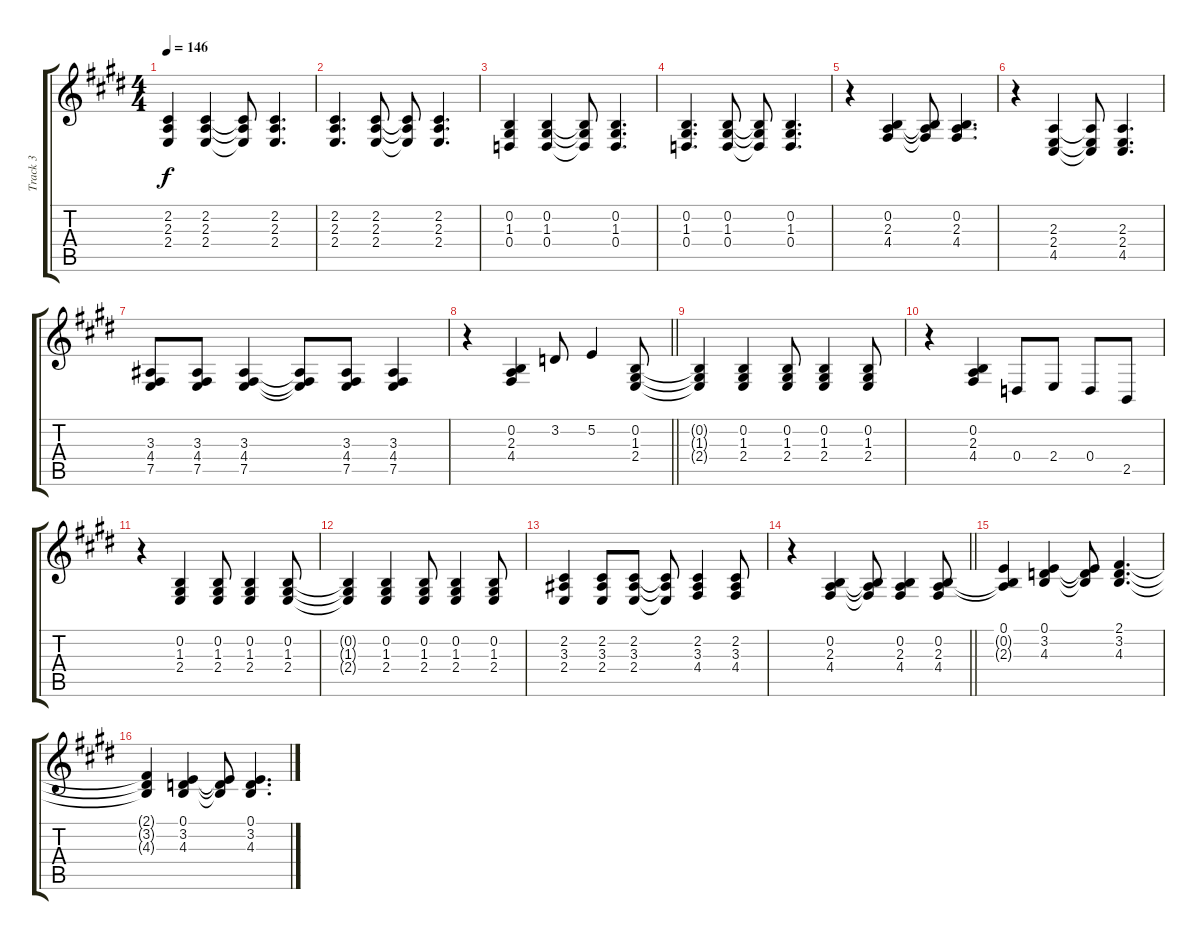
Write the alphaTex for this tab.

\track ("Track 3" "Track 3") {instrument acousticgrandpiano}
\staff {score tabs}
\tuning (E4 B3 G3 D3 A2 E2) {hide}
\ts (4 4)
\tempo 146
\clef g2
\ks e
(2.2 2.3 2.4).4{dy f} (2.2 2.3 2.4).4 (2.2{t} 2.3{t} 2.4{t}).8 (2.2 2.3 2.4).4{d} |
(2.2 2.3 2.4).4{d} (2.2 2.3 2.4).8 (2.2{t} 2.3{t} 2.4{t}).8 (2.2 2.3 2.4).4{d} |
(0.2 1.3 0.4).4 (0.2 1.3 0.4).4 (0.2{t} 1.3{t} 0.4{t}).8 (0.2 1.3 0.4).4{d} |
(0.2 1.3 0.4).4{d} (0.2 1.3 0.4).8 (0.2{t} 1.3{t} 0.4{t}).8 (0.2 1.3 0.4).4{d} |
r.4 (0.2 2.3 4.4).4 (0.2{t} 2.3{t} 4.4{t}).8 (0.2 2.3 4.4).4{d} |
r.4 (2.3 2.4 4.5).4 (2.3{t} 2.4{t} 4.5{t}).8 (2.3 2.4 4.5).4{d} |
(3.3 4.4 7.5).8 (3.3 4.4 7.5).8 (3.3 4.4 7.5).4 (3.3{t} 4.4{t} 7.5{t}).8 (3.3 4.4 7.5).8 (3.3 4.4 7.5).4 |
\barLineRight lightlight
r.4 (0.2 2.3 4.4).4 3.2.8 5.2.4 (0.2 1.3 2.4).8 |
(0.2{t} 1.3{t} 2.4{t}).4 (0.2 1.3 2.4).4 (0.2 1.3 2.4).8 (0.2 1.3 2.4).4 (0.2 1.3 2.4).8 |
r.4 (0.2 2.3 4.4).4 0.4.8 2.4.8 0.4.8 2.5.8 |
r.4 (0.2 1.3 2.4).4 (0.2 1.3 2.4).8 (0.2 1.3 2.4).4 (0.2 1.3 2.4).8 |
(0.2{t} 1.3{t} 2.4{t}).4 (0.2 1.3 2.4).4 (0.2 1.3 2.4).8 (0.2 1.3 2.4).4 (0.2 1.3 2.4).8 |
(2.2 3.3 2.4).4 (2.2 3.3 2.4).8 (2.2 3.3 2.4).8 (2.2{t} 3.3{t} 2.4{t}).8 (2.2 3.3 4.4).4 (2.2 3.3 4.4).8 |
\barLineRight lightlight
r.4 (0.2 2.3 4.4).4 (0.2{t} 2.3{t} 4.4{t}).8 (0.2 2.3 4.4).4 (0.2 2.3 4.4).8 |
(0.1 0.2{t} 2.3{t}).4 (0.1 3.2 4.3).4 (0.1{t} 3.2{t} 4.3{t}).8 (2.1 3.2 4.3).4{d} |
(2.1{t} 3.2{t} 4.3{t}).4 (0.1 3.2 4.3).4 (0.1{t} 3.2{t} 4.3{t}).8 (0.1 3.2 4.3).4{d}
